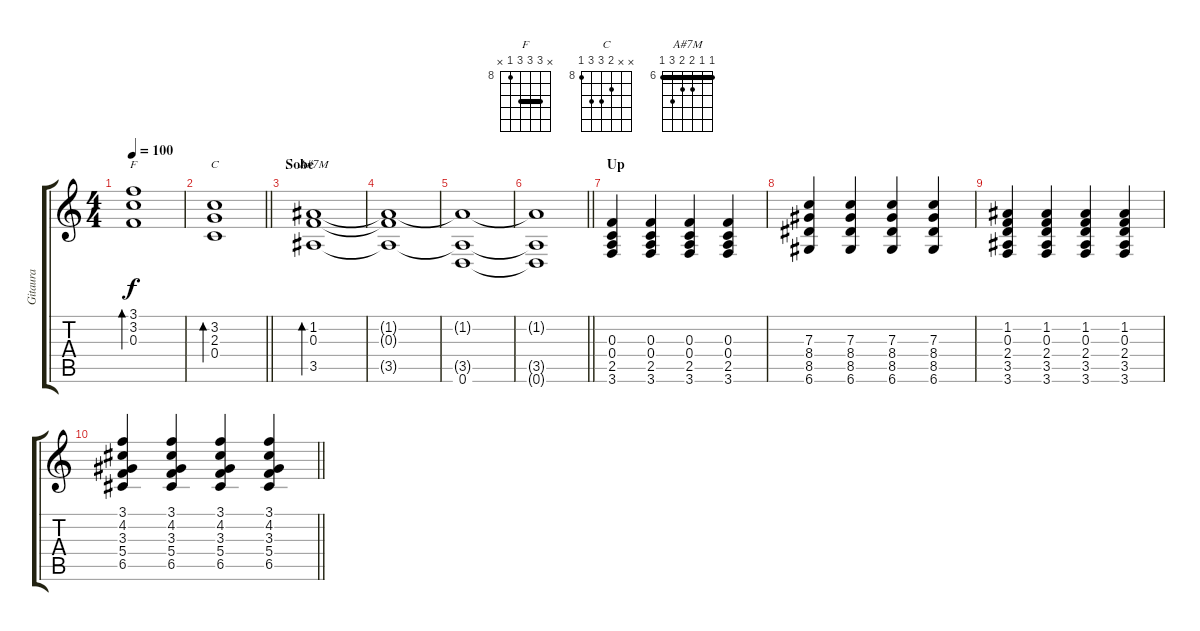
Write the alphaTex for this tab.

\track ("Gitaura" "Gitaura") {instrument electricguitarjazz}
\staff {score tabs}
\tuning (D4 A3 F3 C3 G2 D2) {hide}
\chord ("F" x 10 10 10 8 x) {firstfret 8 barre 10}
\chord ("C" x x 9 10 10 8) {firstfret 8}
\chord ("A#7M" 6 6 7 7 8 6) {firstfret 6 barre 6}
\ts (4 4)
\tempo 100
\clef g2
\ks c
(3.1 3.2 0.3).1{bd 60 ch "F" dy f} |
\barLineRight lightlight
(3.2 2.3 0.4).1{bd 60 ch "C"} |
\section ("" "Sobe")
(1.2 0.3 3.5).1{bd 60 ch "A#7M"} |
(1.2{t} 0.3{t} 3.5{t}).1 |
(1.2{t} 3.5{t} 0.6).1 |
\barLineRight lightlight
(1.2{t} 3.5{t} 0.6{t}).1 |
\section ("" "Up")
(0.3 0.4 2.5 3.6).4{instrument electricguitarjazz} (0.3 0.4 2.5 3.6).4 (0.3 0.4 2.5 3.6).4 (0.3 0.4 2.5 3.6).4 |
(7.3 8.4 8.5 6.6).4 (7.3 8.4 8.5 6.6).4 (7.3 8.4 8.5 6.6).4 (7.3 8.4 8.5 6.6).4 |
(1.2 0.3 2.4 3.5 3.6).4 (1.2 0.3 2.4 3.5 3.6).4 (1.2 0.3 2.4 3.5 3.6).4 (1.2 0.3 2.4 3.5 3.6).4 |
\barLineRight lightlight
(3.1 4.2 3.3 5.4 6.5).4 (3.1 4.2 3.3 5.4 6.5).4 (3.1 4.2 3.3 5.4 6.5).4 (3.1 4.2 3.3 5.4 6.5).4
